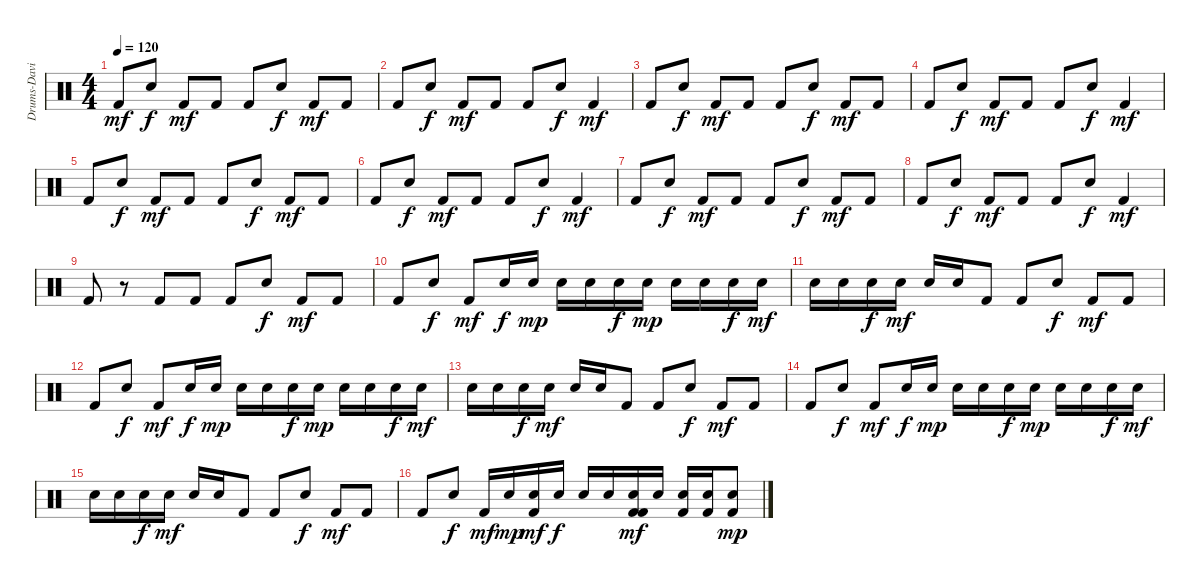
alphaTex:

\track ("Drums-David Grohl" "Drums-Davi") {instrument percussion}
\staff {score}
\articulation defaults
\ts (4 4)
\tempo 120
\clef neutral
\ks c "Kick (hit) 2".8{dy mf} "Snare (hit) 2".8{dy f} "Kick (hit) 2".8{dy mf} "Kick (hit) 2".8 "Kick (hit) 2".8 "Snare (hit) 2".8{dy f} "Kick (hit) 2".8{dy mf} "Kick (hit) 2".8
|
"Kick (hit) 2".8 "Snare (hit) 2".8{dy f} "Kick (hit) 2".8{dy mf} "Kick (hit) 2".8 "Kick (hit) 2".8 "Snare (hit) 2".8{dy f} "Kick (hit) 2".4{dy mf} |
"Kick (hit) 2".8 "Snare (hit) 2".8{dy f} "Kick (hit) 2".8{dy mf} "Kick (hit) 2".8 "Kick (hit) 2".8 "Snare (hit) 2".8{dy f} "Kick (hit) 2".8{dy mf} "Kick (hit) 2".8 |
"Kick (hit) 2".8 "Snare (hit) 2".8{dy f} "Kick (hit) 2".8{dy mf} "Kick (hit) 2".8 "Kick (hit) 2".8 "Snare (hit) 2".8{dy f} "Kick (hit) 2".4{dy mf} |
"Kick (hit) 2".8 "Snare (hit) 2".8{dy f} "Kick (hit) 2".8{dy mf} "Kick (hit) 2".8 "Kick (hit) 2".8 "Snare (hit) 2".8{dy f} "Kick (hit) 2".8{dy mf} "Kick (hit) 2".8 |
"Kick (hit) 2".8 "Snare (hit) 2".8{dy f} "Kick (hit) 2".8{dy mf} "Kick (hit) 2".8 "Kick (hit) 2".8 "Snare (hit) 2".8{dy f} "Kick (hit) 2".4{dy mf} |
"Kick (hit) 2".8 "Snare (hit) 2".8{dy f} "Kick (hit) 2".8{dy mf} "Kick (hit) 2".8 "Kick (hit) 2".8 "Snare (hit) 2".8{dy f} "Kick (hit) 2".8{dy mf} "Kick (hit) 2".8 |
"Kick (hit) 2".8 "Snare (hit) 2".8{dy f} "Kick (hit) 2".8{dy mf} "Kick (hit) 2".8 "Kick (hit) 2".8 "Snare (hit) 2".8{dy f} "Kick (hit) 2".4{dy mf} |
"Kick (hit) 2".8 r.8 "Kick (hit) 2".8 "Kick (hit) 2".8 "Kick (hit) 2".8 "Snare (hit) 2".8{dy f} "Kick (hit) 2".8{dy mf} "Kick (hit) 2".8 |
"Kick (hit) 2".8 "Snare (hit) 2".8{dy f} "Kick (hit) 2".8{dy mf} "Snare (hit) 2".16{dy f} "Snare (hit) 2".16{dy mp} "Snare (hit) 2".16 "Snare (hit) 2".16 "Snare (hit) 2".16{dy f} "Snare (hit) 2".16{dy mp} "Snare (hit) 2".16 "Snare (hit) 2".16 "Snare (hit) 2".16{dy f} "Snare (hit) 2".16{dy mf} |
"Snare (hit) 2".16 "Snare (hit) 2".16 "Snare (hit) 2".16{dy f} "Snare (hit) 2".16{dy mf} "Snare (hit) 2".16 "Snare (hit) 2".16 "Kick (hit) 2".8 "Kick (hit) 2".8 "Snare (hit) 2".8{dy f} "Kick (hit) 2".8{dy mf} "Kick (hit) 2".8 |
"Kick (hit) 2".8 "Snare (hit) 2".8{dy f} "Kick (hit) 2".8{dy mf} "Snare (hit) 2".16{dy f} "Snare (hit) 2".16{dy mp} "Snare (hit) 2".16 "Snare (hit) 2".16 "Snare (hit) 2".16{dy f} "Snare (hit) 2".16{dy mp} "Snare (hit) 2".16 "Snare (hit) 2".16 "Snare (hit) 2".16{dy f} "Snare (hit) 2".16{dy mf} |
"Snare (hit) 2".16 "Snare (hit) 2".16 "Snare (hit) 2".16{dy f} "Snare (hit) 2".16{dy mf} "Snare (hit) 2".16 "Snare (hit) 2".16 "Kick (hit) 2".8 "Kick (hit) 2".8 "Snare (hit) 2".8{dy f} "Kick (hit) 2".8{dy mf} "Kick (hit) 2".8 |
"Kick (hit) 2".8 "Snare (hit) 2".8{dy f} "Kick (hit) 2".8{dy mf} "Snare (hit) 2".16{dy f} "Snare (hit) 2".16{dy mp} "Snare (hit) 2".16 "Snare (hit) 2".16 "Snare (hit) 2".16{dy f} "Snare (hit) 2".16{dy mp} "Snare (hit) 2".16 "Snare (hit) 2".16 "Snare (hit) 2".16{dy f} "Snare (hit) 2".16{dy mf} |
"Snare (hit) 2".16 "Snare (hit) 2".16 "Snare (hit) 2".16{dy f} "Snare (hit) 2".16{dy mf} "Snare (hit) 2".16 "Snare (hit) 2".16 "Kick (hit) 2".8 "Kick (hit) 2".8 "Snare (hit) 2".8{dy f} "Kick (hit) 2".8{dy mf} "Kick (hit) 2".8 |
"Kick (hit) 2".8 "Snare (hit) 2".8{dy f} "Kick (hit) 2".16{dy mf} "Snare (hit) 2".16{dy mp} ("Kick (hit) 2" "Snare (hit) 2").16{dy mf} "Snare (hit) 2".16{dy f} "Snare (hit) 2".16 "Snare (hit) 2".16 ("Kick (hit) 2" "Kick (hit) 2" "Snare (hit) 2").16{dy mf} "Snare (hit) 2".16 ("Kick (hit) 2" "Snare (hit) 2").16 ("Kick (hit) 2" "Snare (hit) 2").16 ("Kick (hit) 2" "Snare (hit) 2").8{dy mp}
